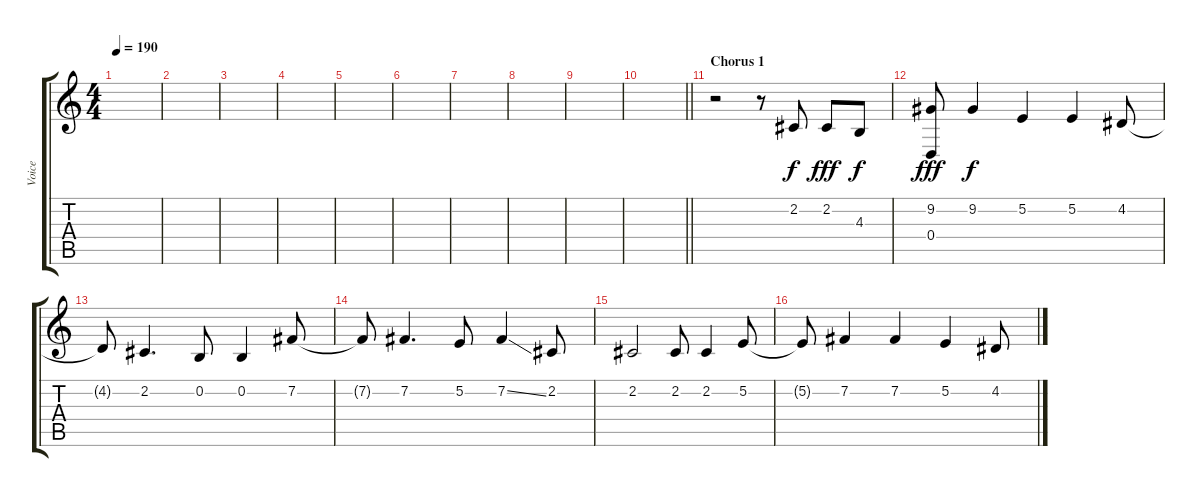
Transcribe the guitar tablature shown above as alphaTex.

\track ("Voice" "Voice") {instrument lead2sawtooth}
\staff {score tabs}
\tuning (E4 B3 G3 D3 A2 E2) {hide}
\ts (4 4)
\tempo 190
\clef g2
\ks c
|
|
|
|
|
|
|
|
|
\barLineRight lightlight
|
\section ("" "Chorus 1")
r.2 r.8 2.2.8 2.2.8{dy fff} 4.3.8{dy f} |
(9.2 0.4).8{dy fff} 9.2.4{dy f} 5.2.4 5.2.4 4.2.8 |
4.2{t}.8 2.2.4{d} 0.2.8 0.2.4 7.2.8 |
7.2{t}.8 7.2.4{d} 5.2.8 7.2{ss}.4 2.2.8 |
2.2.2 2.2.8 2.2.4 5.2.8 |
5.2{t}.8 7.2.4 7.2.4 5.2.4 4.2.8
